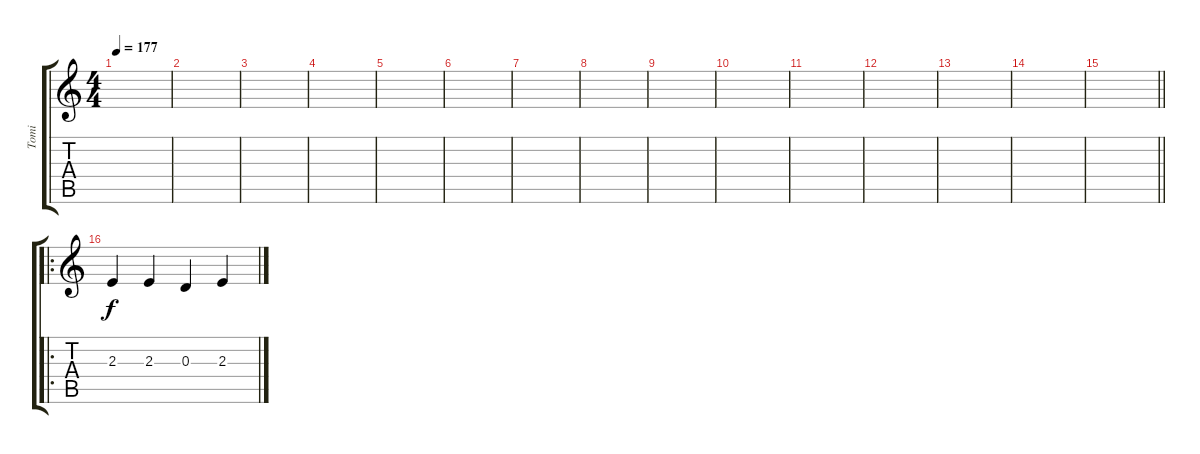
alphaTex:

\track ("Tomi" "Tomi") {instrument contrabass}
\staff {score tabs}
\tuning (B3 Gb3 D3 A2 E2 B1) {hide}
\ts (4 4)
\tempo 177
\clef g2
\ks c
|
|
|
|
|
|
|
|
|
|
|
|
|
|
\barLineRight lightlight
|
\ro
2.3.4 2.3.4 0.3.4 2.3.4
